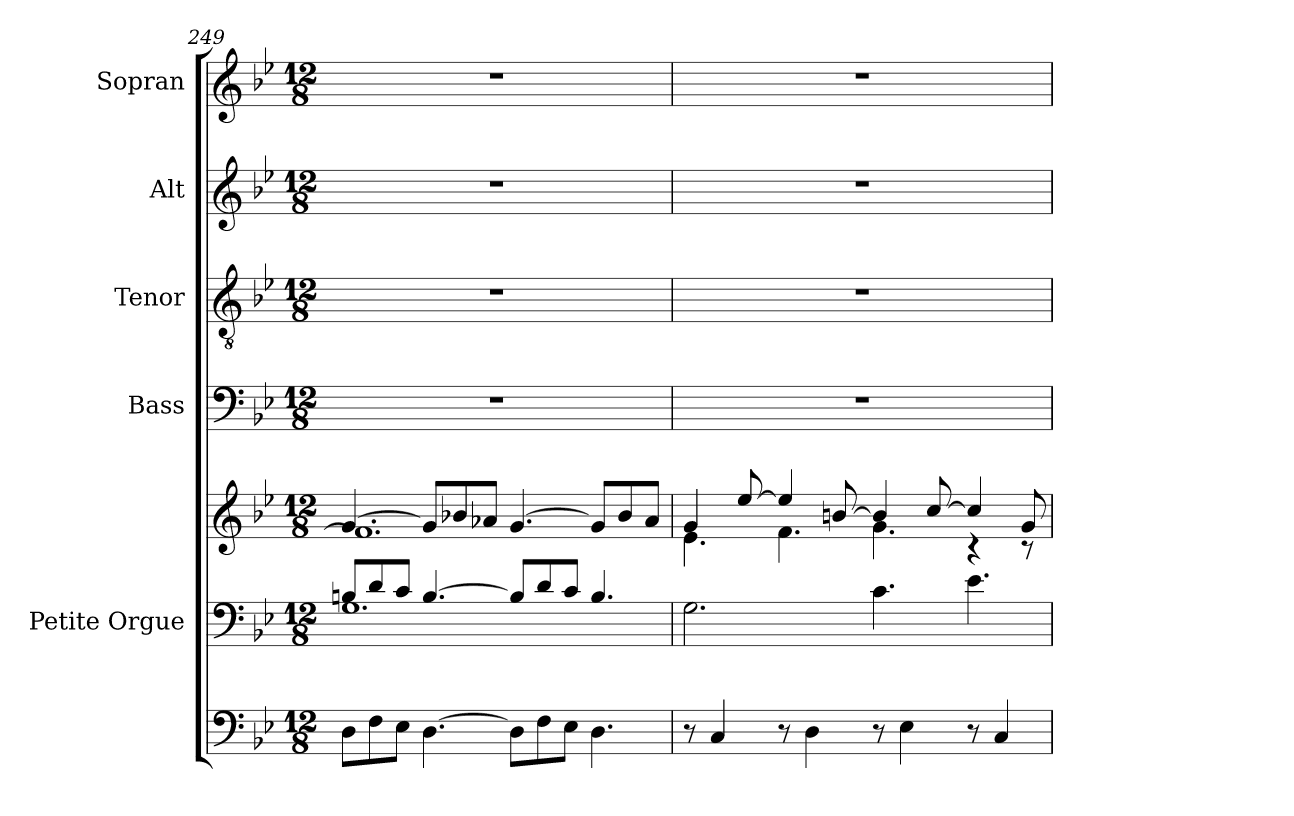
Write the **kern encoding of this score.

**kern	**kern	**kern	**kern	**kern	**kern	**kern
*part6	*part5	*part5	*part4	*part3	*part2	*part1
*staff7	*staff6	*staff5	*staff4	*staff3	*staff2	*staff1
*	*I"Petite Orgue	*	*I"Bass	*I"Tenor	*I"Alt	*I"Sopran
*	*I'Org. 1	*	*I'B.	*I'T.	*I'A.	*I'S.
!!LO:LB:g=z
*clefF4	*clefF4	*clefG2	*clefF4	*clefGv2	*clefG2	*clefG2
*k[b-e-]	*k[b-e-]	*k[b-e-]	*k[b-e-]	*k[b-e-]	*k[b-e-]	*k[b-e-]
*B-:	*B-:	*B-:	*B-:	*B-:	*B-:	*B-:
*M12/8	*M12/8	*M12/8	*M12/8	*M12/8	*M12/8	*M12/8
=249	=249	=249	=249	=249	=249	=249
*	*^	*^	*	*	*	*
8D\L	8Bn/L	1.G	[>4.g/	1.f]	1.r	1.r	1.r	1.r
8F\	8d/	.	.	.	.	.	.	.
8E-\J	8c/J	.	.	.	.	.	.	.
[4.D\	[>4.B/	.	8g/L]	.	.	.	.	.
.	.	.	8b-X/	.	.	.	.	.
.	.	.	8a-X/J	.	.	.	.	.
8D\L]	8B/L]	.	[>4.g/	.	.	.	.	.
8F\	8d/	.	.	.	.	.	.	.
8E-\J	8c/J	.	.	.	.	.	.	.
4.D\	4.B/	.	8g/L]	.	.	.	.	.
.	.	.	8b-/	.	.	.	.	.
.	.	.	8a-/J	.	.	.	.	.
*	*v	*v	*	*	*	*	*	*
=250	=250	=250	=250	=250	=250	=250	=250
8r	2.G\	4g/	4.e-\	1.r	1.r	1.r	1.r
4C/	.	.	.	.	.	.	.
.	.	[>8ee-/	.	.	.	.	.
8r	.	4ee-/]	4.f\	.	.	.	.
4D\	.	.	.	.	.	.	.
.	.	[>8bn/	.	.	.	.	.
8r	4.c\	4b/]	4.g\	.	.	.	.
4E-\	.	.	.	.	.	.	.
.	.	[>8cc/	.	.	.	.	.
8r	4.e-\	4cc/]	4rc	.	.	.	.
4C/	.	.	.	.	.	.	.
.	.	8g/	8rc	.	.	.	.
*	*	*v	*v	*	*	*	*
=	=	=	=	=	=	=
*-	*-	*-	*-	*-	*-	*-
